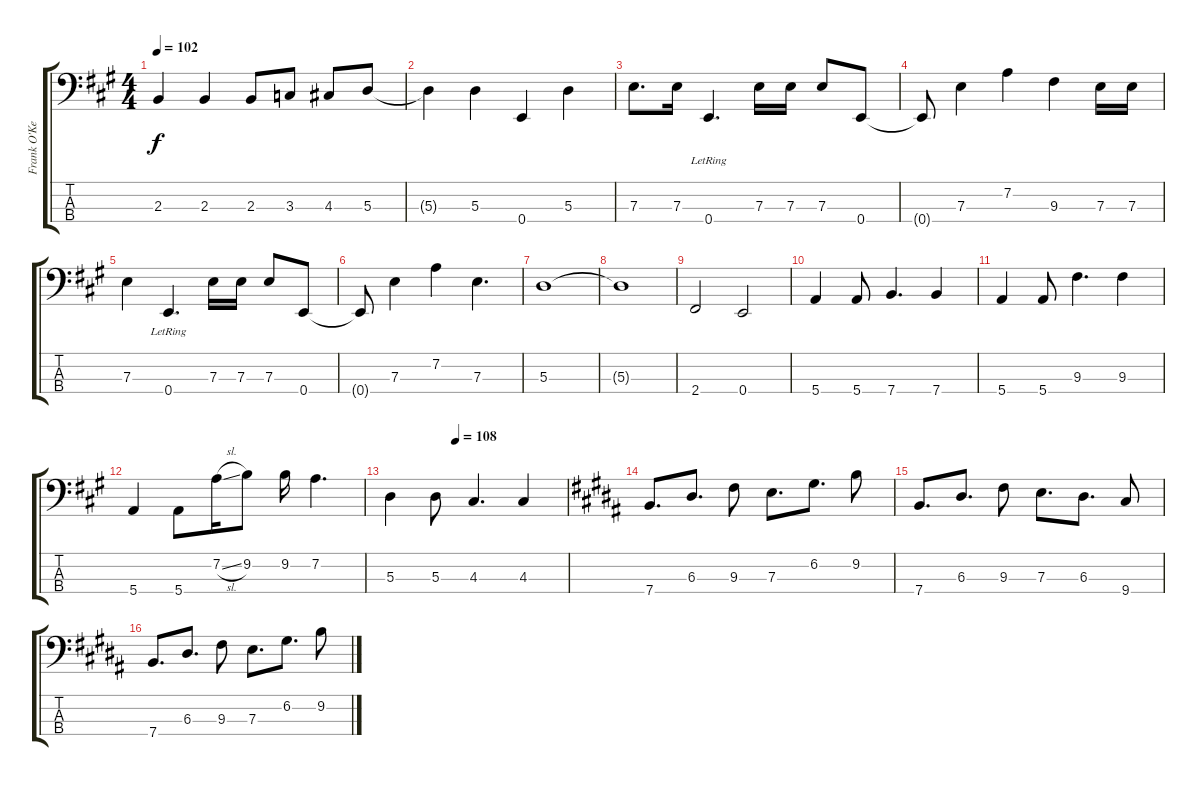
\track ("Frank O'Keefe Bass" "Frank O'Ke") {instrument electricbassfinger}
\staff {score tabs}
\tuning (G2 D2 A1 E1) {hide}
\ts (4 4)
\tempo 102
\clef f4
\ks a
2.3.4{dy f} 2.3.4 2.3.8 3.3.8 4.3.8 5.3.8 |
5.3{t}.4 5.3.4 0.4.4 5.3.4 |
7.3.8{d} 7.3.16 0.4{lr}.4{d} 7.3.16 7.3.16 7.3.8 0.4.8 |
0.4{t}.8 7.3.4 7.2.4 9.3.4 7.3.16 7.3.16 |
7.3.4 0.4{lr}.4{d} 7.3.16 7.3.16 7.3.8 0.4.8 |
0.4{t}.8 7.3.4 7.2.4 7.3.4{d} |
5.3.1 |
5.3{t}.1 |
2.4.2 0.4.2 |
5.4.4 5.4.8 7.4.4{d} 7.4.4 |
5.4.4 5.4.8 9.3.4{d} 9.3.4 |
5.4.4 5.4.8 7.2{sl}.16 9.2.8 9.2.16 7.2.4{d} |
\tempo (108 0.375)
5.3.4 5.3.8 4.3.4{d} 4.3.4 |
\ks b
7.4.8{d} 6.3.8{d} 9.3.8 7.3.8{d} 6.2.8{d} 9.2.8 |
7.4.8{d} 6.3.8{d} 9.3.8 7.3.8{d} 6.3.8{d} 9.4.8 |
7.4.8{d} 6.3.8{d} 9.3.8 7.3.8{d} 6.2.8{d} 9.2.8
